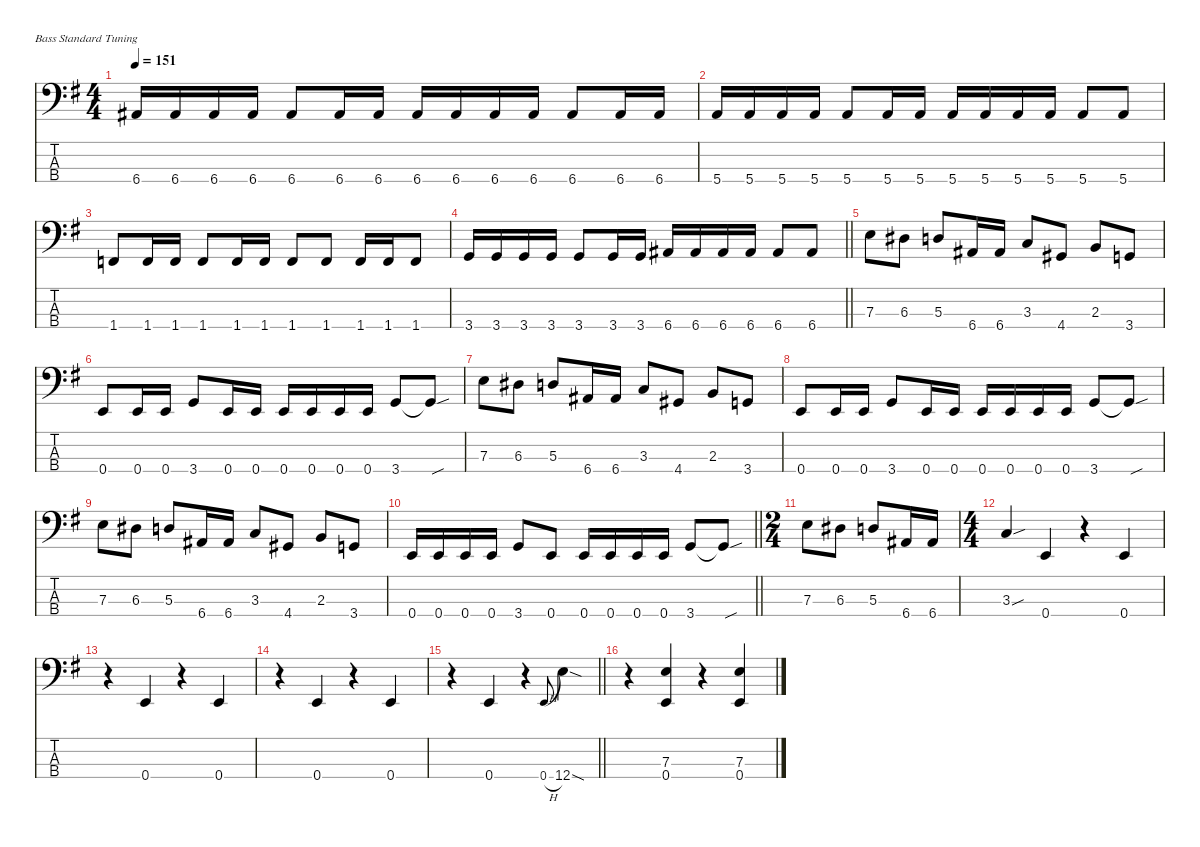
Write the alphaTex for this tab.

\defaultSystemsLayout 4
\hideDynamics
\bracketExtendMode nobrackets
\singleTrackTrackNamePolicy hidden
\multiTrackTrackNamePolicy hidden
\otherSystemsTrackNameOrientation horizontal
\track ("Cliff Burton" "el.bs.") {instrument electricbassfinger}
\staff {score tabs}
\tuning (G2 D2 A1 E1)
\ts (4 4)
\tempo 151
\clef f4
\ks eminor
6.4{acc #}.16{dy f beam Up} 6.4{acc #}.16{beam Up} 6.4{acc #}.16{beam Up} 6.4{acc #}.16{beam Up} 6.4{acc #}.8{beam Up} 6.4{acc #}.16{beam Up} 6.4{acc #}.16{beam Up} 6.4{acc #}.16{beam Up} 6.4{acc #}.16{beam Up} 6.4{acc #}.16{beam Up} 6.4{acc #}.16{beam Up} 6.4{acc #}.8{beam Up} 6.4{acc #}.16{beam Up} 6.4{acc #}.16{beam Up} |
5.4{acc forcenatural}.16{beam Up} 5.4{acc forcenatural}.16{beam Up} 5.4{acc forcenatural}.16{beam Up} 5.4{acc forcenatural}.16{beam Up} 5.4{acc forcenatural}.8{beam Up} 5.4{acc forcenatural}.16{beam Up} 5.4{acc forcenatural}.16{beam Up} 5.4{acc forcenatural}.16{beam Up} 5.4{acc forcenatural}.16{beam Up} 5.4{acc forcenatural}.16{beam Up} 5.4{acc forcenatural}.16{beam Up} 5.4{acc forcenatural}.8{beam Up} 5.4{acc forcenatural}.8{beam Up} |
1.4{acc forcenatural}.8{beam Up} 1.4{acc forcenatural}.16{beam Up} 1.4{acc forcenatural}.16{beam Up} 1.4{acc forcenatural}.8{beam Up} 1.4{acc forcenatural}.16{beam Up} 1.4{acc forcenatural}.16{beam Up} 1.4{acc forcenatural}.8{beam Up} 1.4{acc forcenatural}.8{beam Up} 1.4{acc forcenatural}.16{beam Up} 1.4{acc forcenatural}.16{beam Up} 1.4{acc forcenatural}.8{beam Up} |
\barLineRight lightlight
3.4{acc forcenatural}.16{beam Up} 3.4{acc forcenatural}.16{beam Up} 3.4{acc forcenatural}.16{beam Up} 3.4{acc forcenatural}.16{beam Up} 3.4{acc forcenatural}.8{beam Up} 3.4{acc forcenatural}.16{beam Up} 3.4{acc forcenatural}.16{beam Up} 6.4{acc #}.16{beam Up} 6.4{acc #}.16{beam Up} 6.4{acc #}.16{beam Up} 6.4{acc #}.16{beam Up} 6.4{acc #}.8{beam Up} 6.4{acc #}.8{beam Up} |
7.3{acc forcenatural}.8{beam Down} 6.3{acc #}.8{beam Down} 5.3{acc forcenatural}.8{beam Up} 6.4{acc #}.16{beam Up} 6.4{acc #}.16{beam Up} 3.3{acc forcenatural}.8{beam Up} 4.4{acc #}.8{beam Up} 2.3{acc forcenatural}.8{beam Up} 3.4{acc forcenatural}.8{beam Up} |
0.4{acc forcenatural}.8{beam Up} 0.4{acc forcenatural}.16{beam Up} 0.4{acc forcenatural}.16{beam Up} 3.4{acc forcenatural}.8{beam Up} 0.4{acc forcenatural}.16{beam Up} 0.4{acc forcenatural}.16{beam Up} 0.4{acc forcenatural}.16{beam Up} 0.4{acc forcenatural}.16{beam Up} 0.4{acc forcenatural}.16{beam Up} 0.4{acc forcenatural}.16{beam Up} 3.4{acc forcenatural}.8{beam Up} 3.4{sou t acc forcenatural}.8{beam Up} |
7.3{acc forcenatural}.8{beam Down} 6.3{acc #}.8{beam Down} 5.3{acc forcenatural}.8{beam Up} 6.4{acc #}.16{beam Up} 6.4{acc #}.16{beam Up} 3.3{acc forcenatural}.8{beam Up} 4.4{acc #}.8{beam Up} 2.3{acc forcenatural}.8{beam Up} 3.4{acc forcenatural}.8{beam Up} |
0.4{acc forcenatural}.8{beam Up} 0.4{acc forcenatural}.16{beam Up} 0.4{acc forcenatural}.16{beam Up} 3.4{acc forcenatural}.8{beam Up} 0.4{acc forcenatural}.16{beam Up} 0.4{acc forcenatural}.16{beam Up} 0.4{acc forcenatural}.16{beam Up} 0.4{acc forcenatural}.16{beam Up} 0.4{acc forcenatural}.16{beam Up} 0.4{acc forcenatural}.16{beam Up} 3.4{acc forcenatural}.8{beam Up} 3.4{sou t acc forcenatural}.8{beam Up} |
7.3{acc forcenatural}.8{beam Down} 6.3{acc #}.8{beam Down} 5.3{acc forcenatural}.8{beam Up} 6.4{acc #}.16{beam Up} 6.4{acc #}.16{beam Up} 3.3{acc forcenatural}.8{beam Up} 4.4{acc #}.8{beam Up} 2.3{acc forcenatural}.8{beam Up} 3.4{acc forcenatural}.8{beam Up} |
\barLineRight lightlight
0.4{acc forcenatural}.16{beam Up} 0.4{acc forcenatural}.16{beam Up} 0.4{acc forcenatural}.16{beam Up} 0.4{acc forcenatural}.16{beam Up} 3.4{acc forcenatural}.8{beam Up} 0.4{acc forcenatural}.8{beam Up} 0.4{acc forcenatural}.16{beam Up} 0.4{acc forcenatural}.16{beam Up} 0.4{acc forcenatural}.16{beam Up} 0.4{acc forcenatural}.16{beam Up} 3.4{acc forcenatural}.8{beam Up} 3.4{sou t acc forcenatural}.8{beam Up} |
\ts (2 4)
\beaming (8 2 2)
7.3{acc forcenatural}.8{beam Down} 6.3{acc #}.8{beam Down} 5.3{acc forcenatural}.8{beam Up} 6.4{acc #}.16{beam Up} 6.4{acc #}.16{beam Up} |
\ts (4 4)
\beaming (8 2 2 2 2)
3.3{sou acc forcenatural}.4{beam Up} 0.4{acc forcenatural}.4{beam Up} r.4{beam Up} 0.4{acc forcenatural}.4{beam Up} |
r.4{beam Down} 0.4{acc forcenatural}.4{beam Up} r.4{beam Up} 0.4{acc forcenatural}.4{beam Up} |
r.4{beam Down} 0.4{acc forcenatural}.4{beam Up} r.4{beam Up} 0.4{acc forcenatural}.4{beam Up} |
\barLineRight lightlight
r.4{beam Down} 0.4{acc forcenatural}.4{beam Up} r.4{beam Up} 0.4{h acc forcenatural}.8{gr onbeat dy mf beam Up} 12.4{sod acc forcenatural}.4{dy f beam Down} |
r.4{beam Down} (7.3{acc forcenatural} 0.4{acc forcenatural}).4{beam Up} r.4{beam Up} (7.3{acc forcenatural} 0.4{acc forcenatural}).4{beam Up}
